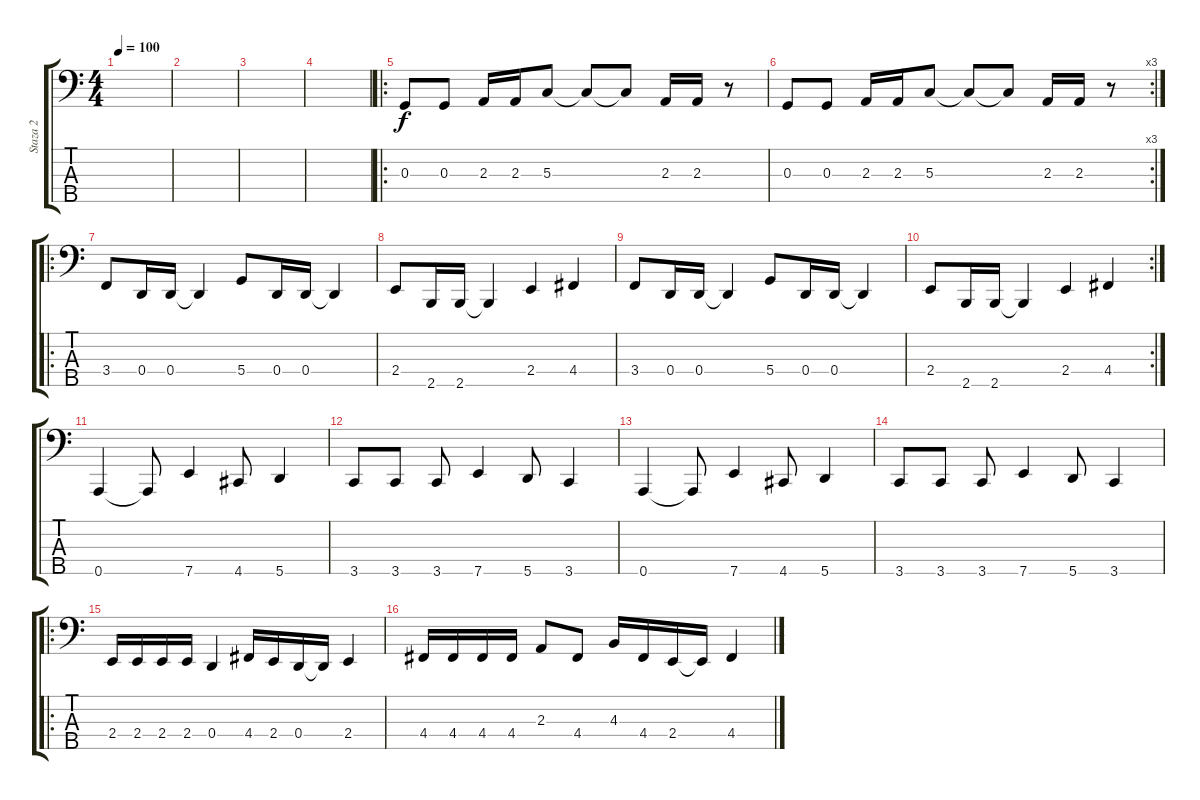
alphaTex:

\track ("Staza 2" "Staza 2") {instrument slapbass1}
\staff {score tabs}
\tuning (F2 C2 G1 D1 A0) {hide}
\ts (4 4)
\tempo 100
\clef f4
\ks c
|
|
|
|
\ro
0.3.8 0.3.8 2.3.16 2.3.16 5.3.8 5.3{t}.8 5.3{t}.8 2.3.16 2.3.16 r.8 |
\rc 3
0.3.8 0.3.8 2.3.16 2.3.16 5.3.8 5.3{t}.8 5.3{t}.8 2.3.16 2.3.16 r.8 |
\ro
3.4.8 0.4.16 0.4.16 0.4{t}.4 5.4.8 0.4.16 0.4.16 0.4{t}.4 |
2.4.8 2.5.16 2.5.16 2.5{t}.4 2.4.4 4.4.4 |
3.4.8 0.4.16 0.4.16 0.4{t}.4 5.4.8 0.4.16 0.4.16 0.4{t}.4 |
\rc 2
2.4.8 2.5.16 2.5.16 2.5{t}.4 2.4.4 4.4.4 |
0.5.4 0.5{t}.8 7.5.4 4.5.8 5.5.4 |
3.5.8 3.5.8 3.5.8 7.5.4 5.5.8 3.5.4 |
0.5.4 0.5{t}.8 7.5.4 4.5.8 5.5.4 |
3.5.8 3.5.8 3.5.8 7.5.4 5.5.8 3.5.4 |
\ro
2.4.16 2.4.16 2.4.16 2.4.16 0.4.4 4.4.16 2.4.16 0.4.16 0.4{t}.16 2.4.4 |
4.4.16 4.4.16 4.4.16 4.4.16 2.3.8 4.4.8 4.3.16 4.4.16 2.4.16 2.4{t}.16 4.4.4
